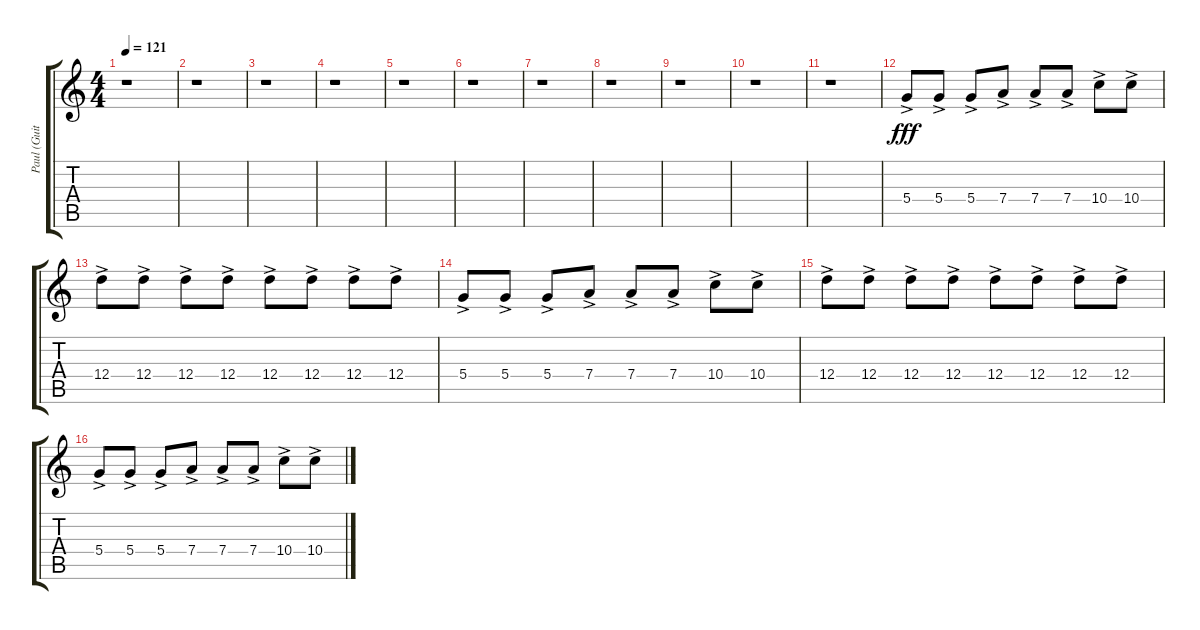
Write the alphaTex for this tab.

\track ("Paul (Guitar)" "Paul (Guit") {instrument overdrivenguitar}
\staff {score tabs}
\tuning (E4 B3 G3 D3 A2 E2) {hide}
\ts (4 4)
\tempo 121
\clef g2
\ks c
r.1{dy f} |
r.1 |
r.1 |
r.1 |
r.1 |
r.1 |
r.1 |
r.1 |
r.1 |
r.1 |
r.1 |
5.4{ac}.8{dy fff} 5.4{ac}.8 5.4{ac}.8 7.4{ac}.8 7.4{ac}.8 7.4{ac}.8 10.4{ac}.8 10.4{ac}.8 |
12.4{ac}.8 12.4{ac}.8 12.4{ac}.8 12.4{ac}.8 12.4{ac}.8 12.4{ac}.8 12.4{ac}.8 12.4{ac}.8 |
5.4{ac}.8 5.4{ac}.8 5.4{ac}.8 7.4{ac}.8 7.4{ac}.8 7.4{ac}.8 10.4{ac}.8 10.4{ac}.8 |
12.4{ac}.8 12.4{ac}.8 12.4{ac}.8 12.4{ac}.8 12.4{ac}.8 12.4{ac}.8 12.4{ac}.8 12.4{ac}.8 |
5.4{ac}.8 5.4{ac}.8 5.4{ac}.8 7.4{ac}.8 7.4{ac}.8 7.4{ac}.8 10.4{ac}.8 10.4{ac}.8
